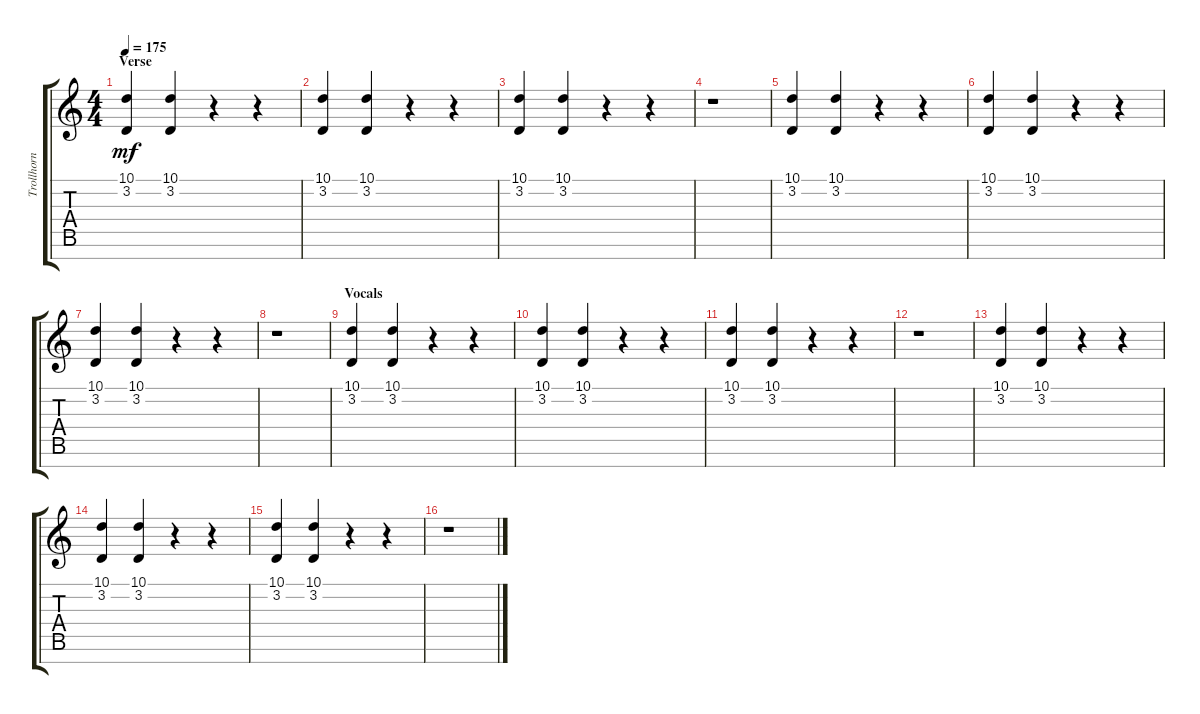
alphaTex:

\track ("Trollhorn (orchestra hits)" "Trollhorn ") {instrument orchestrahit}
\staff {score tabs}
\tuning (E4 B3 G3 D3 A2 E2 B1) {hide}
\ts (4 4)
\section ("" "Verse")
\tempo 175
\clef g2
\ks c
(10.1 3.2).4{dy mf} (10.1 3.2).4 r.4 r.4 |
(10.1 3.2).4 (10.1 3.2).4 r.4 r.4 |
(10.1 3.2).4 (10.1 3.2).4 r.4 r.4 |
r.1 |
(10.1 3.2).4 (10.1 3.2).4 r.4 r.4 |
(10.1 3.2).4 (10.1 3.2).4 r.4 r.4 |
(10.1 3.2).4 (10.1 3.2).4 r.4 r.4 |
r.1 |
\section ("" "Vocals")
(10.1 3.2).4 (10.1 3.2).4 r.4 r.4 |
(10.1 3.2).4 (10.1 3.2).4 r.4 r.4 |
(10.1 3.2).4 (10.1 3.2).4 r.4 r.4 |
r.1 |
(10.1 3.2).4 (10.1 3.2).4 r.4 r.4 |
(10.1 3.2).4 (10.1 3.2).4 r.4 r.4 |
(10.1 3.2).4 (10.1 3.2).4 r.4 r.4 |
r.1
